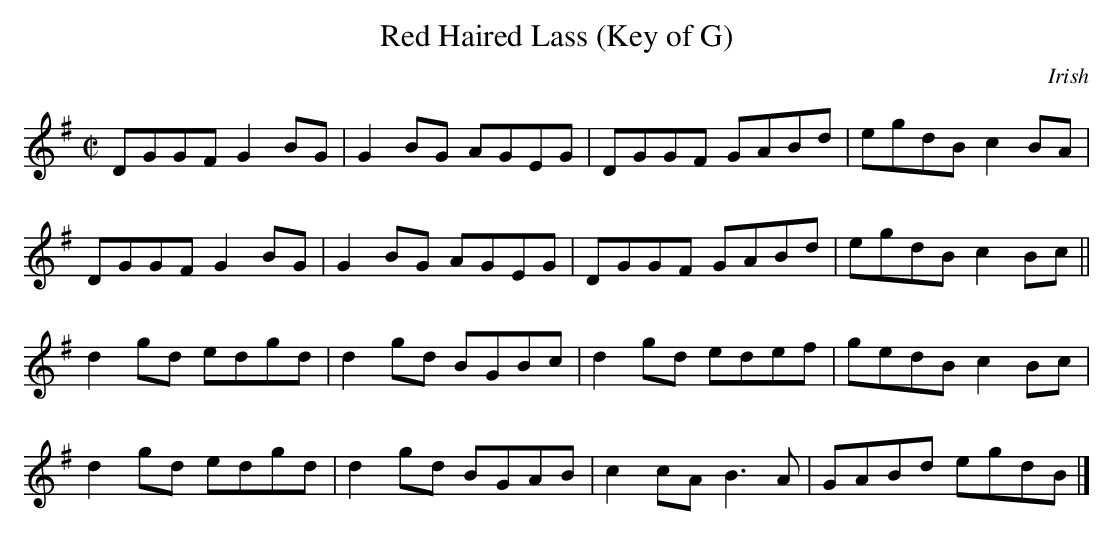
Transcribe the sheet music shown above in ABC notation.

X:1
T:Red Haired Lass (Key of G)
M:C|
K:G
DGGF G2 BG | G2 BG AGEG | DGGF GABd | egdB c2 BA |
DGGF G2 BG | G2 BG AGEG | DGGF GABd | egdB c2 Bc ||
d2 gd edgd | d2 gd BGBc | d2 gd edef | gedB c2 Bc |
d2 gd edgd | d2 gd BGAB | c2 cA B3 A | GABd egdB |]
